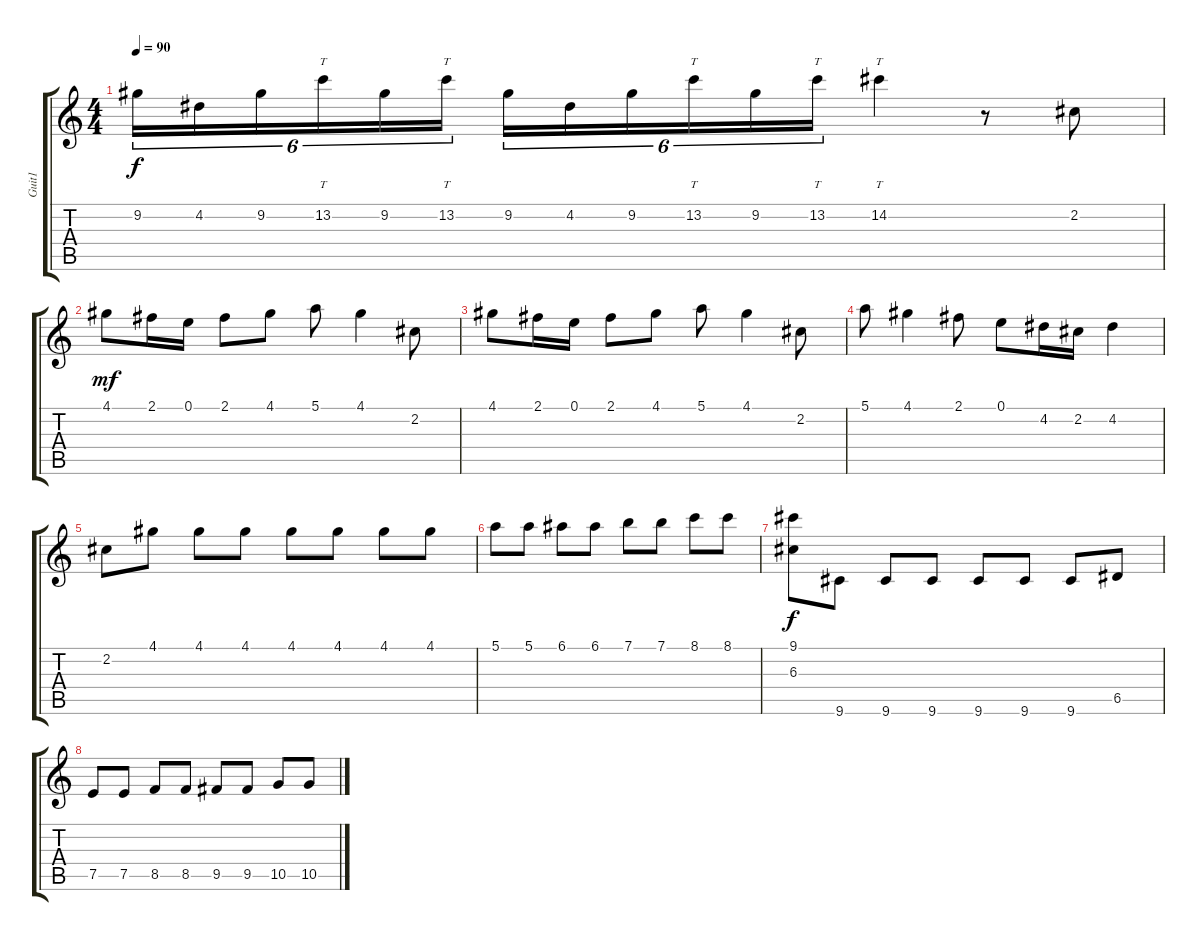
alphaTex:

\track ("Guit1" "Guit1") {instrument overdrivenguitar}
\staff {score tabs}
\tuning (E4 B3 G3 D3 A2 E2) {hide}
\ts (4 4)
\tempo 90
\clef g2
\ks c
9.2.16{tu (6 4) dy f} 4.2.16{tu (6 4)} 9.2.16{tu (6 4)} 13.2.16{tt tu (6 4)} 9.2.16{tu (6 4)} 13.2.16{tt tu (6 4)} 9.2.16{tu (6 4)} 4.2.16{tu (6 4)} 9.2.16{tu (6 4)} 13.2.16{tt tu (6 4)} 9.2.16{tu (6 4)} 13.2.16{tt tu (6 4)} 14.2.4{tt} r.8 2.2.8 |
4.1.8{dy mf} 2.1.16 0.1.16 2.1.8 4.1.8 5.1.8 4.1.4 2.2.8 |
4.1.8 2.1.16 0.1.16 2.1.8 4.1.8 5.1.8 4.1.4 2.2.8 |
5.1.8 4.1.4 2.1.8 0.1.8 4.2.16 2.2.16 4.2.4 |
2.2.8 4.1.8 4.1.8 4.1.8 4.1.8 4.1.8 4.1.8 4.1.8 |
5.1.8 5.1.8 6.1.8 6.1.8 7.1.8 7.1.8 8.1.8 8.1.8 |
(9.1 6.3).8{dy f} 9.6.8 9.6.8 9.6.8 9.6.8 9.6.8 9.6.8 6.5.8 |
7.5.8 7.5.8 8.5.8 8.5.8 9.5.8 9.5.8 10.5.8 10.5.8
